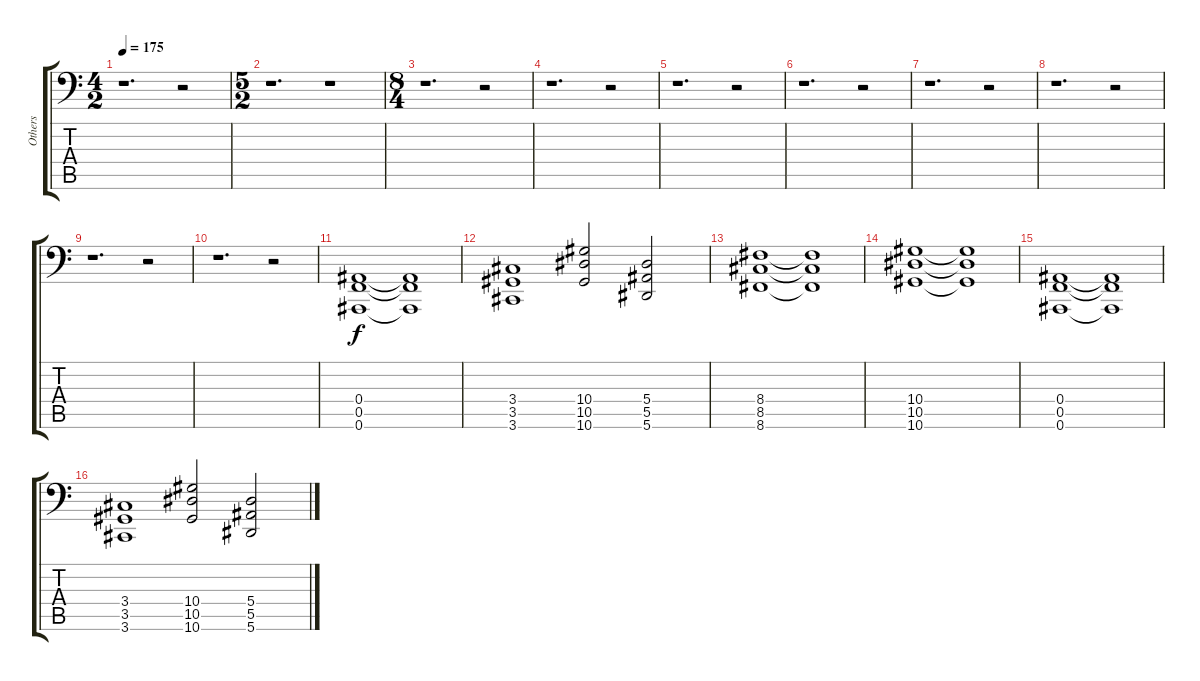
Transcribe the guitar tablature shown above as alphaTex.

\track ("Others" "Others") {instrument tremolostrings}
\staff {score tabs}
\tuning (C4 G3 Eb3 Bb2 F2 Bb1) {hide}
\ts (4 2)
\tempo 175
\clef f4
\ks c
r.1{d dy f} r.2 |
\ts (5 2)
r.1{d} r.1 |
\ts (8 4)
r.1{d} r.2 |
r.1{d} r.2 |
r.1{d} r.2 |
r.1{d} r.2 |
\section ("" "")
r.1{d} r.2 |
r.1{d} r.2 |
r.1{d} r.2 |
r.1{d} r.2 |
\section ("" "")
(0.4 0.5 0.6).1 (0.4{t} 0.5{t} 0.6{t}).1 |
(3.4 3.5 3.6).1 (10.4 10.5 10.6).2 (5.4 5.5 5.6).2 |
(8.4 8.5 8.6).1 (8.4{t} 8.5{t} 8.6{t}).1 |
(10.4 10.5 10.6).1 (10.4{t} 10.5{t} 10.6{t}).1 |
(0.4 0.5 0.6).1 (0.4{t} 0.5{t} 0.6{t}).1 |
(3.4 3.5 3.6).1 (10.4 10.5 10.6).2 (5.4 5.5 5.6).2
